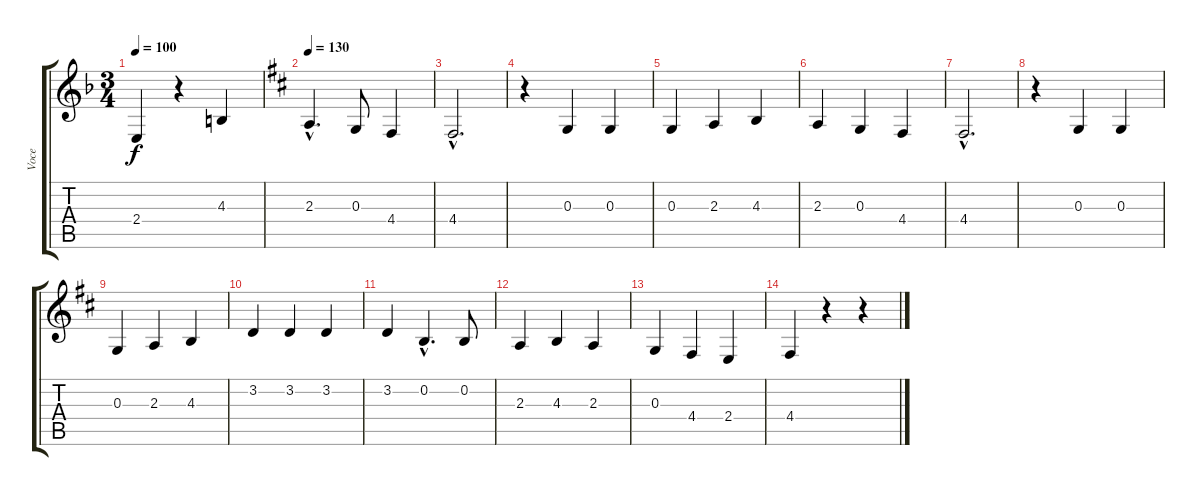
\track ("Voce" "Voce") {instrument cello}
\staff {score tabs}
\tuning (E4 B3 G3 D3 A2 E2) {hide}
\ts (3 4)
\tempo 100
\clef g2
\ks f
2.4{t}.4{dy f} r.4 4.3.4 |
\tempo 130
\ks d
2.3{hac}.4{d} 0.3.8 4.4.4 |
4.4{hac}.2{d} |
r.4 0.3.4 0.3.4 |
0.3.4 2.3.4 4.3.4 |
2.3.4 0.3.4 4.4.4 |
4.4{hac}.2{d} |
r.4 0.3.4 0.3.4 |
0.3.4 2.3.4 4.3.4 |
3.2.4 3.2.4 3.2.4 |
3.2.4 0.2{hac}.4{d} 0.2.8 |
2.3.4 4.3.4 2.3.4 |
0.3.4 4.4.4 2.4.4 |
4.4.4 r.4 r.4
